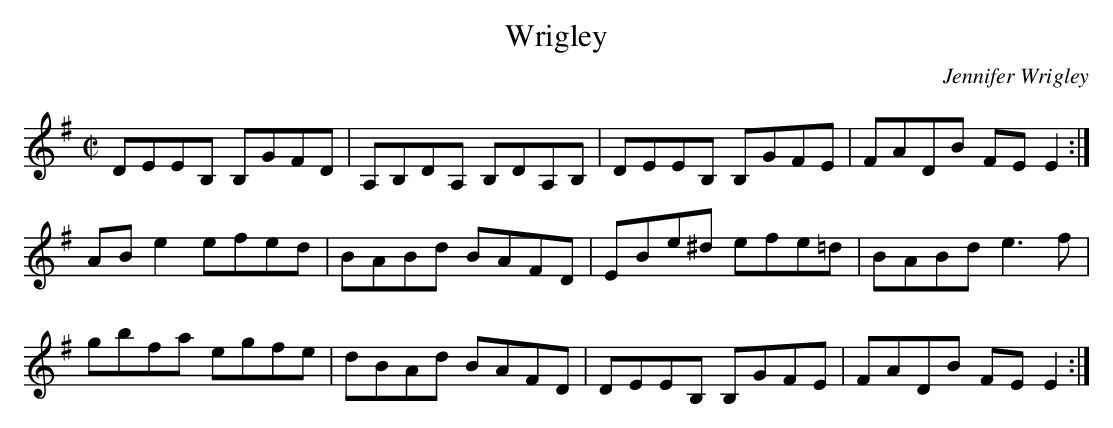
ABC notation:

X:1
T:Wrigley
C:Jennifer Wrigley
M:C|
L:1/8
K:EMin
DEEB, B,GFD|A,B,DA, B,DA,B,|DEEB, B,GFE|FADB FEE2:|
!ABe2 efed|BABd BAFD|EBe^d efe=d|BABd e3f|
!gbfa egfe|dBAd BAFD|DEEB, B,GFE|FADB FEE2:|
